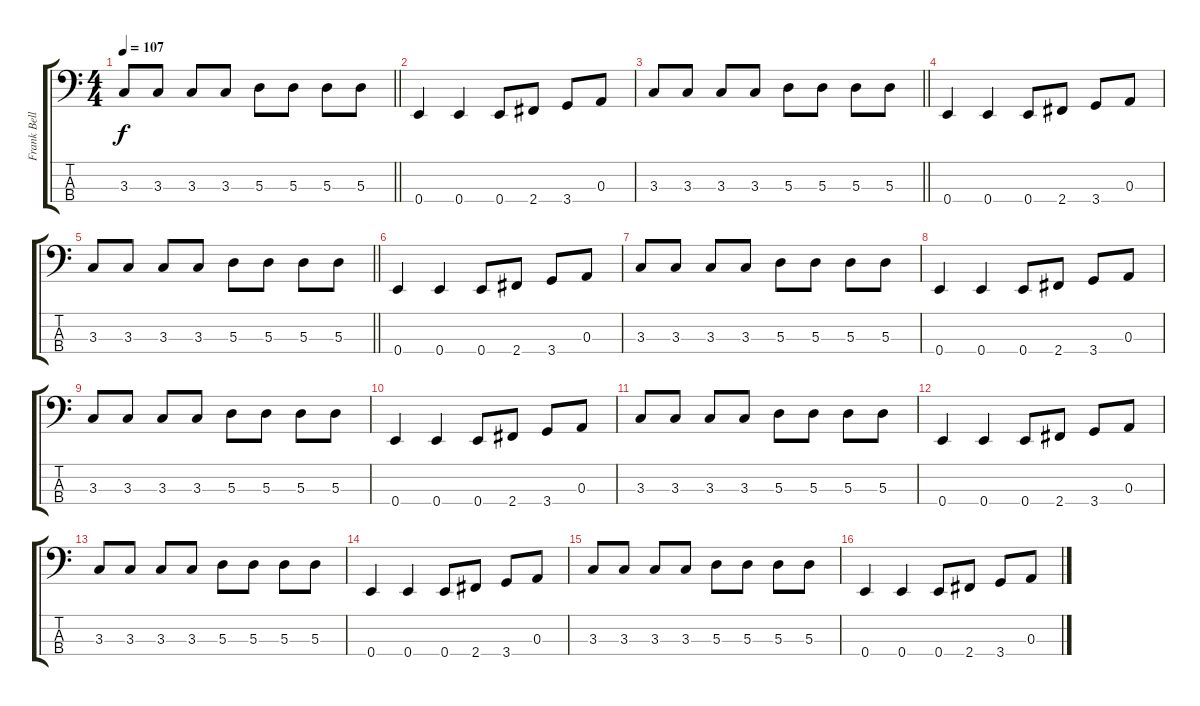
\track ("Frank Bello" "Frank Bell") {instrument electricbassfinger}
\staff {score tabs}
\tuning (G2 D2 A1 E1) {hide}
\ts (4 4)
\tempo 107
\clef f4
\barLineRight lightlight
\ks c
3.3.8{dy f} 3.3.8 3.3.8 3.3.8 5.3.8 5.3.8 5.3.8 5.3.8 |
0.4.4 0.4.4 0.4.8 2.4.8 3.4.8 0.3.8 |
\barLineRight lightlight
3.3.8 3.3.8 3.3.8 3.3.8 5.3.8 5.3.8 5.3.8 5.3.8 |
0.4.4 0.4.4 0.4.8 2.4.8 3.4.8 0.3.8 |
\barLineRight lightlight
3.3.8 3.3.8 3.3.8 3.3.8 5.3.8 5.3.8 5.3.8 5.3.8 |
0.4.4 0.4.4 0.4.8 2.4.8 3.4.8 0.3.8 |
3.3.8 3.3.8 3.3.8 3.3.8 5.3.8 5.3.8 5.3.8 5.3.8 |
0.4.4 0.4.4 0.4.8 2.4.8 3.4.8 0.3.8 |
3.3.8 3.3.8 3.3.8 3.3.8 5.3.8 5.3.8 5.3.8 5.3.8 |
0.4.4 0.4.4 0.4.8 2.4.8 3.4.8 0.3.8 |
3.3.8 3.3.8 3.3.8 3.3.8 5.3.8 5.3.8 5.3.8 5.3.8 |
0.4.4 0.4.4 0.4.8 2.4.8 3.4.8 0.3.8 |
3.3.8 3.3.8 3.3.8 3.3.8 5.3.8 5.3.8 5.3.8 5.3.8 |
0.4.4 0.4.4 0.4.8 2.4.8 3.4.8 0.3.8 |
3.3.8 3.3.8 3.3.8 3.3.8 5.3.8 5.3.8 5.3.8 5.3.8 |
0.4.4 0.4.4 0.4.8 2.4.8 3.4.8 0.3.8
